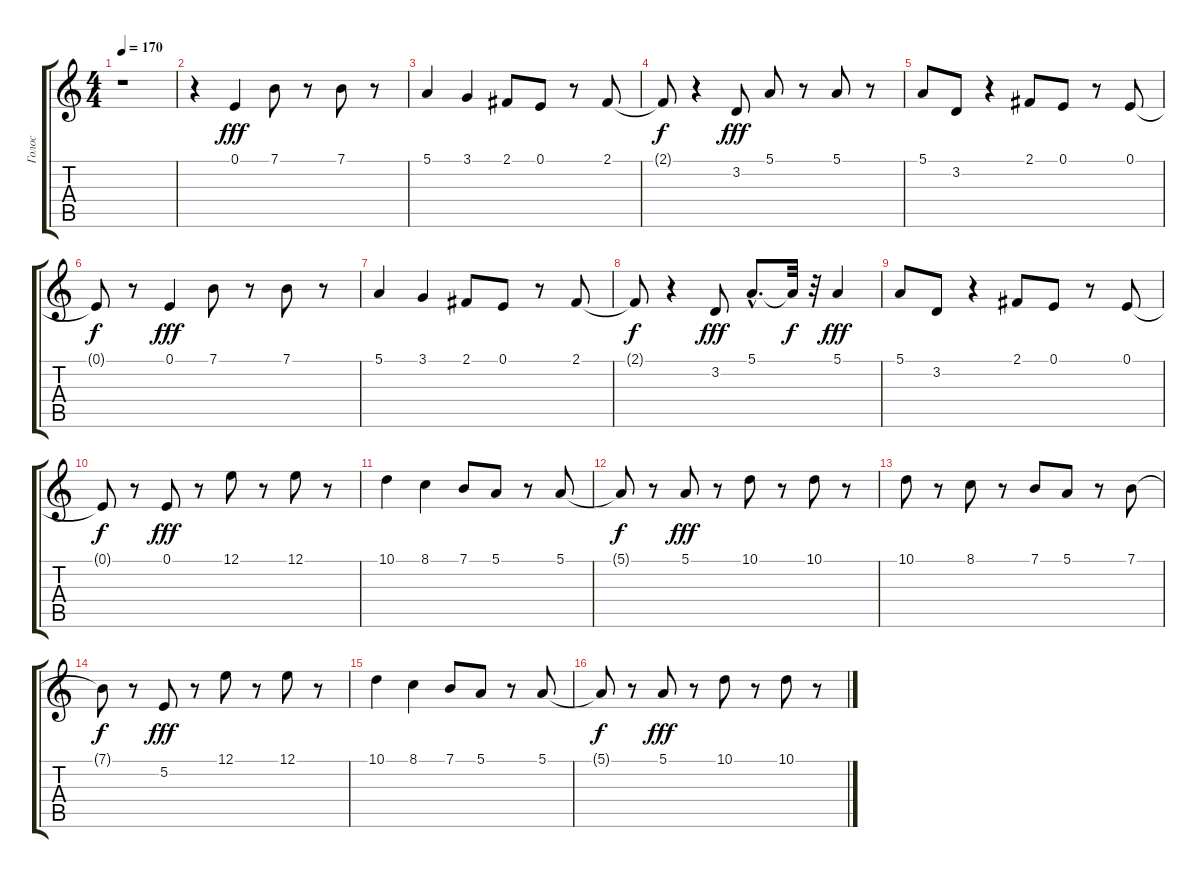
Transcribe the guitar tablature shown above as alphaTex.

\track ("Голос" "Голос") {instrument lead3calliope}
\staff {score tabs}
\tuning (E4 B3 G3 D3 A2 E2) {hide}
\ts (4 4)
\tempo 170
\clef g2
\ks c
r.1{dy fff} |
r.4 0.1.4 7.1.8 r.8 7.1.8 r.8 |
5.1.4 3.1.4 2.1.8 0.1.8 r.8 2.1.8 |
2.1{t}.8{dy f} r.4 3.2.8{dy fff} 5.1.8 r.8 5.1.8 r.8 |
5.1.8 3.2.8 r.4 2.1.8 0.1.8 r.8 0.1.8 |
0.1{t}.8{dy f} r.8 0.1.4{dy fff} 7.1.8 r.8 7.1.8 r.8 |
5.1.4 3.1.4 2.1.8 0.1.8 r.8 2.1.8 |
2.1{t}.8{dy f} r.4 3.2.8{dy fff} 5.1{hac}.8{d} 5.1{t}.32{dy f} r.32 5.1.4{dy fff} |
5.1.8 3.2.8 r.4 2.1.8 0.1.8 r.8 0.1.8 |
0.1{t}.8{dy f} r.8 0.1.8{dy fff} r.8 12.1.8 r.8 12.1.8 r.8 |
10.1.4 8.1.4 7.1.8 5.1.8 r.8 5.1.8 |
5.1{t}.8{dy f} r.8 5.1.8{dy fff} r.8 10.1.8 r.8 10.1.8 r.8 |
10.1.8 r.8 8.1.8 r.8 7.1.8 5.1.8 r.8 7.1.8 |
7.1{t}.8{dy f} r.8 5.2.8{dy fff} r.8 12.1.8 r.8 12.1.8 r.8 |
10.1.4 8.1.4 7.1.8 5.1.8 r.8 5.1.8 |
5.1{t}.8{dy f} r.8 5.1.8{dy fff} r.8 10.1.8 r.8 10.1.8 r.8
